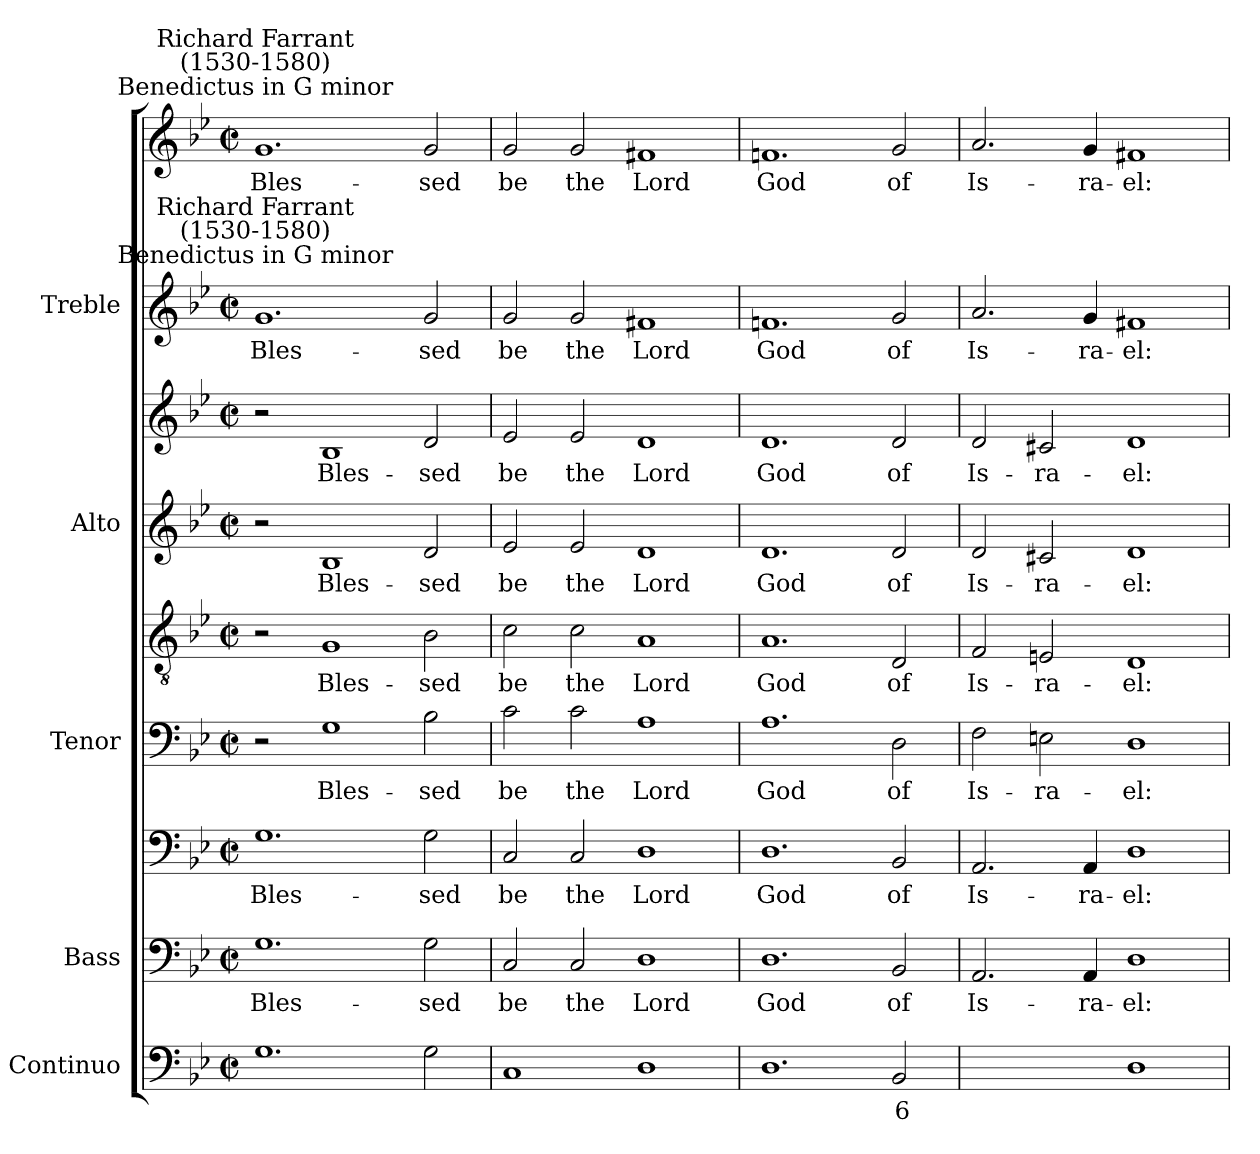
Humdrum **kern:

**kern	**text	**text	**kern	**text	**kern	**text	**kern	**text	**kern	**text	**kern	**text	**kern	**text	**kern	**text	**kern	**text
*part5	*part5	*part5	*part4	*part4	*part4	*part4	*part3	*part3	*part3	*part3	*part2	*part2	*part2	*part2	*part1	*part1	*part1	*part1
*staff9	*staff9	*staff9	*staff8	*staff8	*staff7	*staff7	*staff6	*staff6	*staff5	*staff5	*staff4	*staff4	*staff3	*staff3	*staff2	*staff2	*staff1	*staff1
*I"Continuo	*	*	*I"Bass	*	*	*	*I"Tenor	*	*	*	*I"Alto	*	*	*	*I"Treble	*	*	*
*	*	*	*I'B	*	*	*	*I'T	*	*	*	*I'A	*	*	*	*	*	*	*
*clefF4	*	*	*	*	*clefF4	*	*	*	*clefGv2	*	*	*	*clefG2	*	*	*	*clefG2	*
*k[b-e-]	*	*	*k[b-e-]	*	*k[b-e-]	*	*k[b-e-]	*	*k[b-e-]	*	*k[b-e-]	*	*k[b-e-]	*	*k[b-e-]	*	*k[b-e-]	*
*B-:	*	*	*B-:	*	*B-:	*	*B-:	*	*B-:	*	*B-:	*	*B-:	*	*B-:	*	*B-:	*
*M4/2	*	*	*M4/2	*	*M4/2	*	*M4/2	*	*M4/2	*	*M4/2	*	*M4/2	*	*M4/2	*	*M4/2	*
*met(c|)	*	*	*met(c|)	*	*met(c|)	*	*met(c|)	*	*met(c|)	*	*met(c|)	*	*met(c|)	*	*met(c|)	*	*met(c|)	*
=1	=1	=1	=1	=1	=1	=1	=1	=1	=1	=1	=1	=1	=1	=1	=1	=1	=1	=1
!	!	!	!	!	!	!	!	!	!	!	!	!	!	!	!	!	!LO:TX:a:cj:t=Benedictus in G minor	!
!	!	!	!	!	!	!	!	!	!	!	!	!	!	!	!	!	!LO:TX:a:cj:t=Richard Farrant\n(1530-1580)	!
!	!	!	!	!	!	!	!	!	!	!	!	!	!	!	!LO:TX:a:cj:t=Benedictus in G minor	!	!	!
!	!	!	!	!	!	!	!	!	!	!	!	!	!	!	!LO:TX:a:cj:t=Richard Farrant\n(1530-1580)	!	!	!
!	!	!	!	!LO:LY:b	!	!LO:LY:b	!	!	!	!	!	!	!	!	!	!LO:LY:b	!	!LO:LY:b
1.G	.	.	1.G	Bles-	1.G	Bles-	2r	.	2r	.	2r	.	2r	.	1.g	Bles-	1.g	Bles-
!	!	!	!	!	!	!	!	!LO:LY:b	!	!LO:LY:b	!	!LO:LY:b	!	!LO:LY:b	!	!	!	!
.	.	.	.	.	.	.	1G	Bles-	1G	Bles-	1B-	Bles-	1B-	Bles-	.	.	.	.
!	!	!	!	!LO:LY:b	!	!LO:LY:b	!	!LO:LY:b	!	!LO:LY:b	!	!LO:LY:b	!	!LO:LY:b	!	!LO:LY:b	!	!LO:LY:b
2G	.	.	2G	-sed	2G	-sed	2B-	-sed	2B-	-sed	2d	-sed	2d	-sed	2g	-sed	2g	-sed
=2	=2	=2	=2	=2	=2	=2	=2	=2	=2	=2	=2	=2	=2	=2	=2	=2	=2	=2
!	!	!	!	!LO:LY:b	!	!LO:LY:b	!	!LO:LY:b	!	!LO:LY:b	!	!LO:LY:b	!	!LO:LY:b	!	!LO:LY:b	!	!LO:LY:b
1C	.	.	2C	be	2C	be	2c	be	2c	be	2e-	be	2e-	be	2g	be	2g	be
!	!	!	!	!LO:LY:b	!	!LO:LY:b	!	!LO:LY:b	!	!LO:LY:b	!	!LO:LY:b	!	!LO:LY:b	!	!LO:LY:b	!	!LO:LY:b
.	.	.	2C	the	2C	the	2c	the	2c	the	2e-	the	2e-	the	2g	the	2g	the
!	!	!	!	!LO:LY:b	!	!LO:LY:b	!	!LO:LY:b	!	!LO:LY:b	!	!LO:LY:b	!	!LO:LY:b	!	!LO:LY:b	!	!LO:LY:b
1D	.	.	1D	Lord	1D	Lord	1A	Lord	1A	Lord	1d	Lord	1d	Lord	1f#X	Lord	1f#X	Lord
=3	=3	=3	=3	=3	=3	=3	=3	=3	=3	=3	=3	=3	=3	=3	=3	=3	=3	=3
!	!	!	!	!LO:LY:b	!	!LO:LY:b	!	!LO:LY:b	!	!LO:LY:b	!	!LO:LY:b	!	!LO:LY:b	!	!LO:LY:b	!	!LO:LY:b
1.D	.	.	1.D	God	1.D	God	1.A	God	1.A	God	1.d	God	1.d	God	1.fn	God	1.fn	God
!	!LO:LY:b	!	!	!LO:LY:b	!	!LO:LY:b	!	!LO:LY:b	!	!LO:LY:b	!	!LO:LY:b	!	!LO:LY:b	!	!LO:LY:b	!	!LO:LY:b
2BB-	6	.	2BB-	of	2BB-	of	2D	of	2D	of	2d	of	2d	of	2g	of	2g	of
=4	=4	=4	=4	=4	=4	=4	=4	=4	=4	=4	=4	=4	=4	=4	=4	=4	=4	=4
!	!LO:LY:b	!LO:LY:b	!	!LO:LY:b	!	!LO:LY:b	!	!LO:LY:b	!	!LO:LY:b	!	!LO:LY:b	!	!LO:LY:b	!	!LO:LY:b	!	!LO:LY:b
[2AAyy	6	4	2.AA	Is-	2.AA	Is-	2F	Is-	2F	Is-	2d	Is-	2d	Is-	2.a	Is-	2.a	Is-
!	!LO:LY:b	!LO:LY:b	!	!	!	!	!	!LO:LY:b	!	!LO:LY:b	!	!LO:LY:b	!	!LO:LY:b	!	!	!	!
2AAyy]	5	3	.	.	.	.	2En	-ra-	2En	-ra-	2c#X	-ra-	2c#X	-ra-	.	.	.	.
!	!	!	!	!LO:LY:b	!	!LO:LY:b	!	!	!	!	!	!	!	!	!	!LO:LY:b	!	!LO:LY:b
.	.	.	4AA	-ra-	4AA	-ra-	.	.	.	.	.	.	.	.	4g	-ra-	4g	-ra-
!	!	!	!	!LO:LY:b	!	!LO:LY:b	!	!LO:LY:b	!	!LO:LY:b	!	!LO:LY:b	!	!LO:LY:b	!	!LO:LY:b	!	!LO:LY:b
1D	.	.	1D	-el:	1D	-el:	1D	-el:	1D	-el:	1d	-el:	1d	-el:	1f#X	-el:	1f#X	-el:
=	=	=	=	=	=	=	=	=	=	=	=	=	=	=	=	=	=	=
*-	*-	*-	*-	*-	*-	*-	*-	*-	*-	*-	*-	*-	*-	*-	*-	*-	*-	*-
